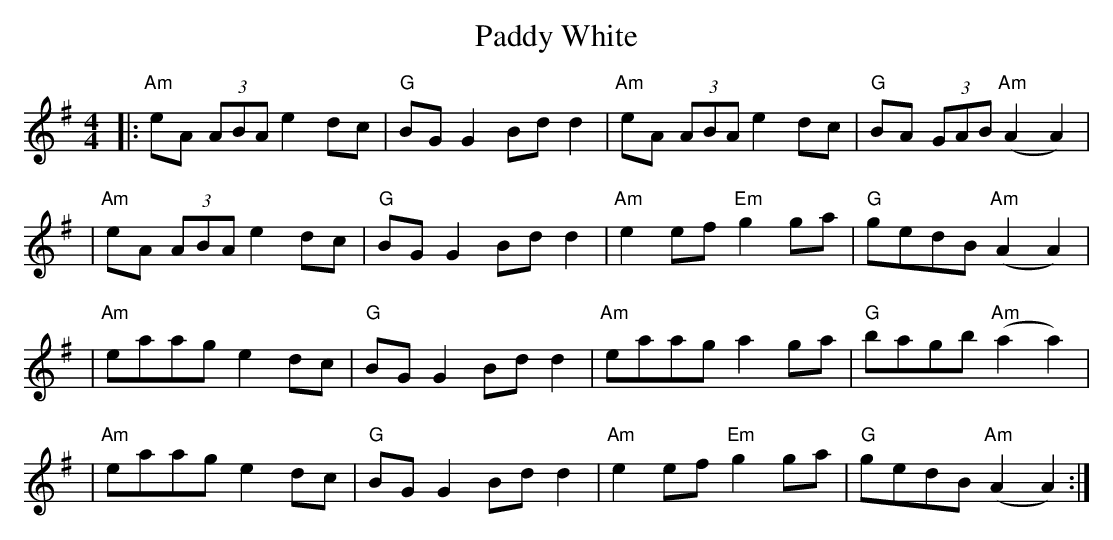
X:1
T:Paddy White
L:1/8
M:4/4
K:G
|: "Am" eA (3ABA e2 dc | "G" BG G2 Bd d2 | "Am" eA (3ABA e2 dc | "G" BA (3GAB "Am" (A2 A2) |
|  "Am" eA (3ABA e2 dc | "G" BG G2 Bd d2 | "Am" e2 ef "Em" g2 ga | "G" gedB "Am" (A2 A2) |
|  "Am" eaag e2 dc | "G" BG G2 Bd d2 | "Am" eaag a2 ga | "G" bagb "Am" (a2 a2) |
|  "Am" eaag e2 dc | "G" BG G2 Bd d2 | "Am" e2 ef "Em" g2 ga | "G" gedB "Am" (A2 A2) :|
